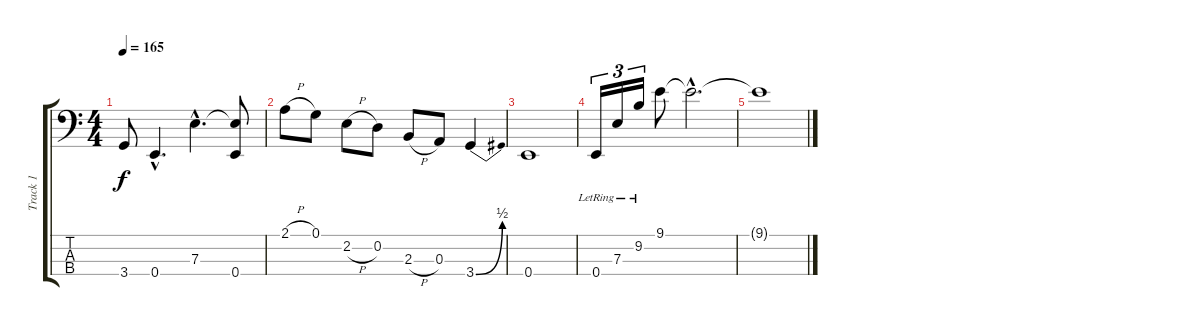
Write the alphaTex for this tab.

\track ("Track 1" "Track 1") {instrument electricbasspick}
\staff {score tabs}
\tuning (G2 D2 A1 E1) {hide}
\ts (4 4)
\tempo 165
\clef f4
\ks c
3.4.8{dy f} 0.4{hac}.4{d} 7.3{hac}.4{d} (7.3{t} 0.4).8 |
2.1{h}.8 0.1.8 2.2{h}.8 0.2.8 2.3{h}.8 0.3.8 3.4{be (bend 0 0 60 2)}.4 |
0.4.1 |
0.4{lr}.16{tu (3 2)} 7.3{lr}.16{tu (3 2)} 9.2{lr}.16{tu (3 2)} 9.1.8 9.1{hac t}.2{d} |
9.1{t}.1
